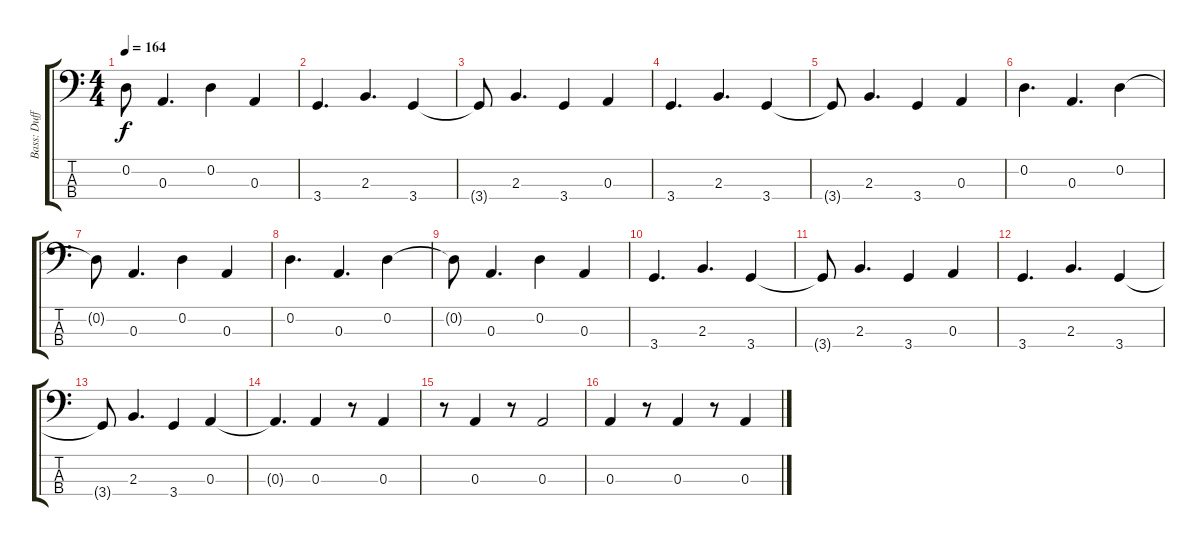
\track ("Bass: Duff" "Bass: Duff") {instrument fretlessbass}
\staff {score tabs}
\tuning (G2 D2 A1 E1) {hide}
\ts (4 4)
\tempo 164
\clef f4
\ks c
0.2{t}.8{dy f} 0.3.4{d} 0.2.4 0.3.4 |
3.4.4{d} 2.3.4{d} 3.4.4 |
3.4{t}.8 2.3.4{d} 3.4.4 0.3.4 |
3.4.4{d} 2.3.4{d} 3.4.4 |
3.4{t}.8 2.3.4{d} 3.4.4 0.3.4 |
0.2.4{d} 0.3.4{d} 0.2.4 |
0.2{t}.8 0.3.4{d} 0.2.4 0.3.4 |
0.2.4{d} 0.3.4{d} 0.2.4 |
0.2{t}.8 0.3.4{d} 0.2.4 0.3.4 |
3.4.4{d} 2.3.4{d} 3.4.4 |
3.4{t}.8 2.3.4{d} 3.4.4 0.3.4 |
3.4.4{d} 2.3.4{d} 3.4.4 |
3.4{t}.8 2.3.4{d} 3.4.4 0.3.4 |
0.3{t}.4{d} 0.3.4 r.8 0.3.4 |
r.8 0.3.4 r.8 0.3.2 |
0.3.4 r.8 0.3.4 r.8 0.3.4
